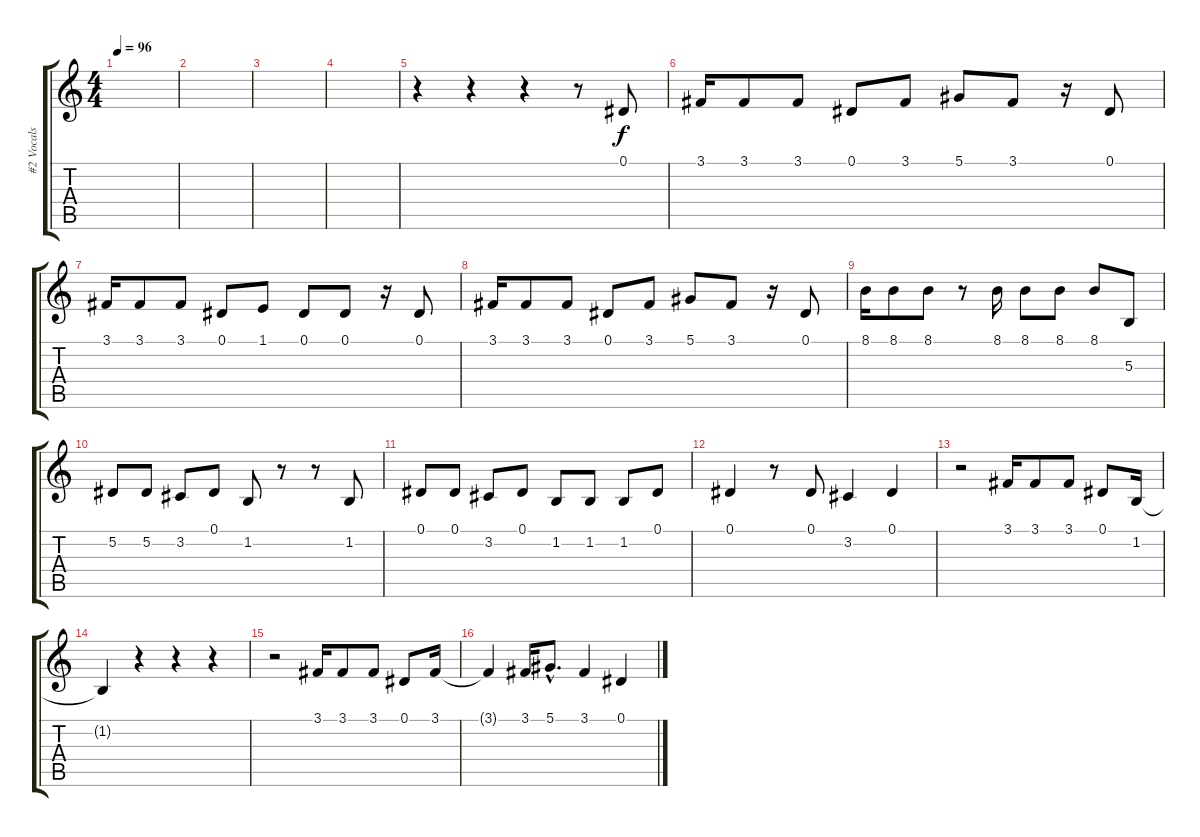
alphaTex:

\track ("#2 Vocals" "#2 Vocals") {instrument clarinet}
\staff {score tabs}
\tuning (Eb4 Bb3 Gb3 Db3 Ab2 Eb2) {hide}
\ts (4 4)
\tempo 96
\clef g2
\ks c
|
|
|
|
r.4 r.4 r.4 r.8 0.1.8 |
3.1.16 3.1.8 3.1.8 0.1.8 3.1.8 5.1.8 3.1.8 r.16 0.1.8 |
3.1.16 3.1.8 3.1.8 0.1.8 1.1.8 0.1.8 0.1.8 r.16 0.1.8 |
3.1.16 3.1.8 3.1.8 0.1.8 3.1.8 5.1.8 3.1.8 r.16 0.1.8 |
8.1.16 8.1.8 8.1.8 r.8 8.1.16 8.1.8 8.1.8 8.1.8 5.3.8 |
5.2.8 5.2.8 3.2.8 0.1.8 1.2.8 r.8 r.8 1.2.8 |
0.1.8 0.1.8 3.2.8 0.1.8 1.2.8 1.2.8 1.2.8 0.1.8 |
0.1.4 r.8 0.1.8 3.2.4 0.1.4 |
r.2 3.1.16 3.1.8 3.1.8 0.1.8 1.2.16 |
1.2{t}.4 r.4 r.4 r.4 |
r.2 3.1.16 3.1.8 3.1.8 0.1.8 3.1.16 |
3.1{t}.4 3.1.16 5.1{hac}.8{d} 3.1.4 0.1.4
